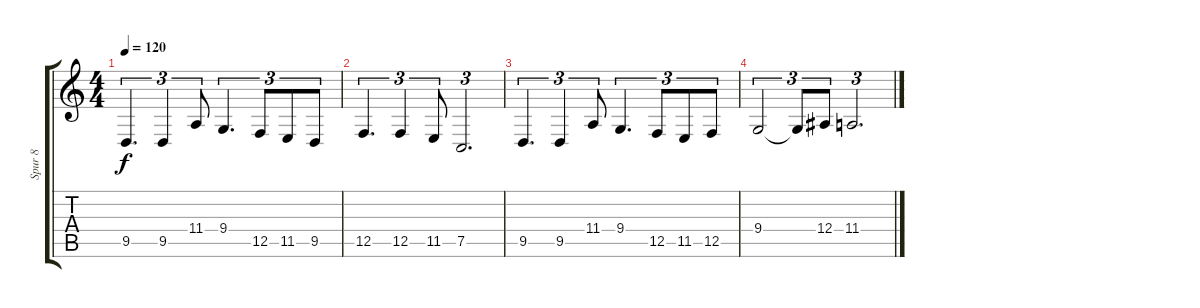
\track ("Spur 8" "Spur 8") {instrument choiraahs}
\staff {score tabs}
\tuning (C4 G3 Eb3 Bb2 F2 C2) {hide}
\ts (4 4)
\tempo 120
\clef g2
\ks c
9.5.4{d tu (3 2) dy f} 9.5.4{tu (3 2)} 11.4.8{tu (3 2)} 9.4.4{d tu (3 2)} 12.5.8{tu (3 2)} 11.5.8{tu (3 2)} 9.5.8{tu (3 2)} |
12.5.4{d tu (3 2)} 12.5.4{tu (3 2)} 11.5.8{tu (3 2)} 7.5.2{d tu (3 2)} |
9.5.4{d tu (3 2)} 9.5.4{tu (3 2)} 11.4.8{tu (3 2)} 9.4.4{d tu (3 2)} 12.5.8{tu (3 2)} 11.5.8{tu (3 2)} 12.5.8{tu (3 2)} |
9.4.2{tu (3 2)} 9.4{t}.8{tu (3 2)} 12.4.8{tu (3 2)} 11.4.2{d tu (3 2)}
